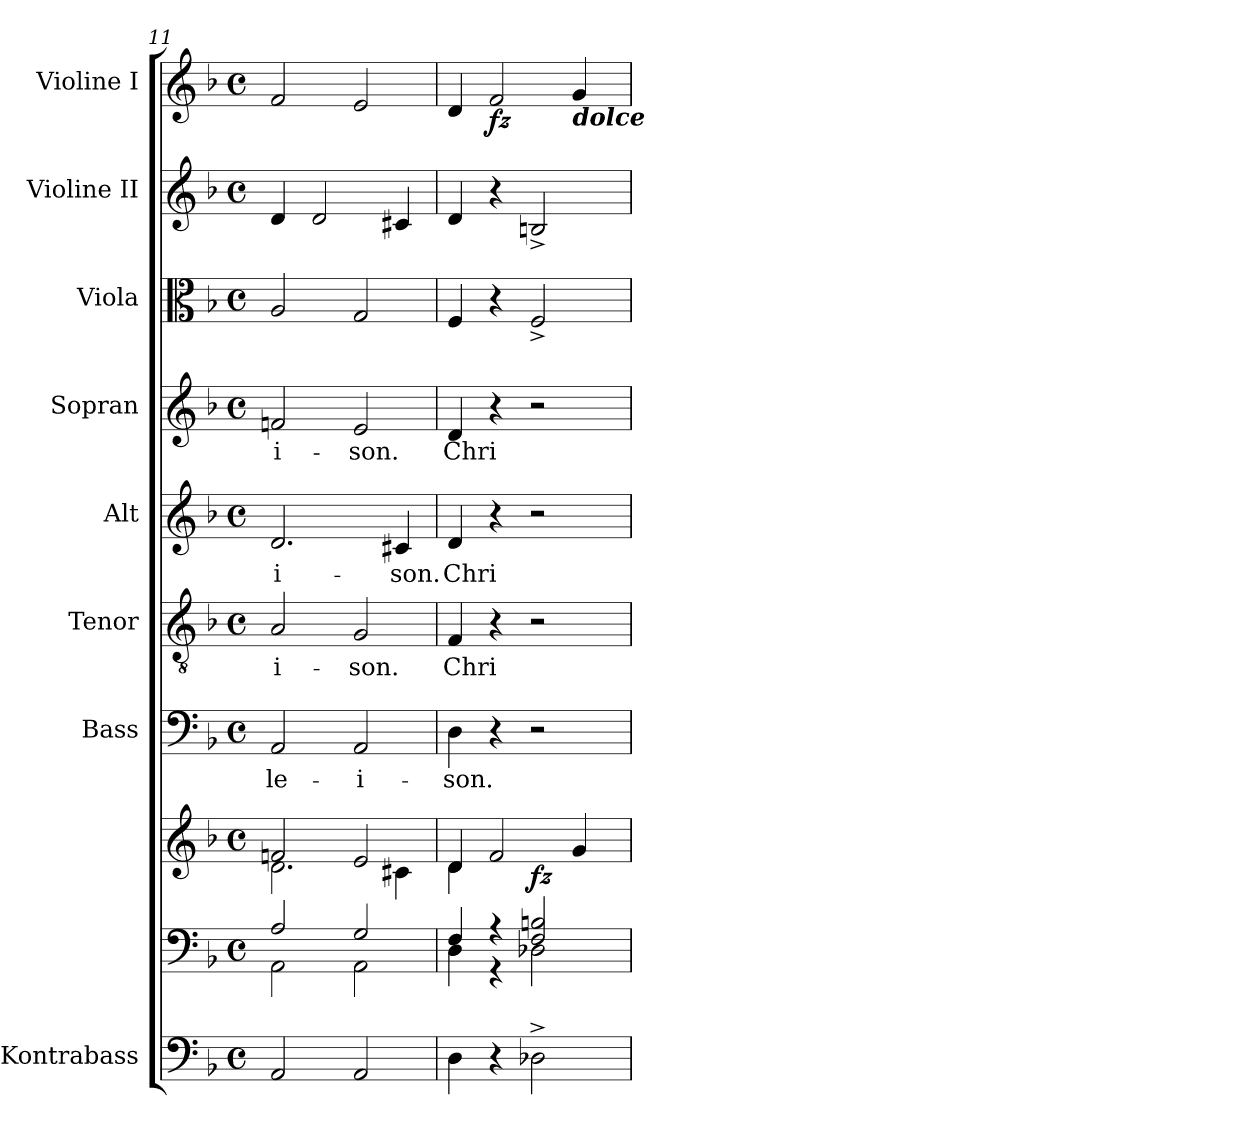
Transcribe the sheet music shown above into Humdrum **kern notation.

**kern	**kern	**kern	**dynam	**kern	**text	**kern	**text	**kern	**text	**kern	**text	**kern	**kern	**kern	**dynam
*part9	*part8	*part8	*part8	*part7	*part7	*part6	*part6	*part5	*part5	*part4	*part4	*part3	*part2	*part1	*part1
*staff10	*staff9	*staff8	*staff8/9	*staff7	*staff7	*staff6	*staff6	*staff5	*staff5	*staff4	*staff4	*staff3	*staff2	*staff1	*staff1
*I"Kontrabass	*	*	*	*I"Bass	*	*I"Tenor	*	*I"Alt	*	*I"Sopran	*	*I"Viola	*I"Violine II	*I"Violine I	*
*I'Kb.	*	*	*	*I'B.	*	*I'T.	*	*I'A.	*	*I'S.	*	*I'Vla.	*I'Vl. II	*I'Vl. I	*
*clefF4	*clefF4	*clefG2	*	*clefF4	*	*clefGv2	*	*clefG2	*	*clefG2	*	*clefC3	*clefG2	*clefG2	*
*ITrd7c12	*	*	*	*	*	*	*	*	*	*	*	*	*	*	*
*k[b-]	*k[b-]	*k[b-]	*	*k[b-]	*	*k[b-]	*	*k[b-]	*	*k[b-]	*	*k[b-]	*k[b-]	*k[b-]	*
*F:	*F:	*F:	*	*F:	*	*F:	*	*F:	*	*F:	*	*F:	*F:	*F:	*
*M4/4	*M4/4	*M4/4	*	*M4/4	*	*M4/4	*	*M4/4	*	*M4/4	*	*M4/4	*M4/4	*M4/4	*
*met(c)	*met(c)	*met(c)	*	*met(c)	*	*met(c)	*	*met(c)	*	*met(c)	*	*met(c)	*met(c)	*met(c)	*
=11	=11	=11	=11	=11	=11	=11	=11	=11	=11	=11	=11	=11	=11	=11	=11
*	*^	*^	*	*	*	*	*	*	*	*	*	*	*	*	*
!	!	!	!	!	!	!	!LO:LY:b	!	!LO:LY:b	!	!LO:LY:b	!	!LO:LY:b	!	!	!	!
2AAA/	2A/	2AA\	2fn/	2.d\	.	2AA/	-le-	2A/	-i-	2.d/	-i-	2fn/	-i-	2A/	4d/	2f/	.
.	.	.	.	.	.	.	.	.	.	.	.	.	.	.	2d/	.	.
!	!	!	!	!	!	!	!LO:LY:b	!	!LO:LY:b	!	!	!	!LO:LY:b	!	!	!	!
2AAA/	2G/	2AA\	2e/	.	.	2AA/	-i-	2G/	-son.	.	.	2e/	-son.	2G/	.	2e/	.
!	!	!	!	!	!	!	!	!	!	!	!LO:LY:b	!	!	!	!	!	!
.	.	.	.	4c#X\	.	.	.	.	.	4c#X/	-son.	.	.	.	4c#X/	.	.
=12	=12	=12	=12	=12	=12	=12	=12	=12	=12	=12	=12	=12	=12	=12	=12	=12	=12
!	!	!	!	!	!	!	!LO:LY:b	!	!LO:LY:b	!	!LO:LY:b	!	!LO:LY:b	!	!	!	!
4DD\	4F/	4D\	4d/	4d\	.	4D\	-son.	4F/	Chri-	4d/	Chri-	4d/	Chri-	4F/	4d/	4d/	.
!	!	!	!	!	!	!	!	!	!	!	!	!	!	!	!	!	!LO:DY:b
4r	4r	4r	2f/	2.ryy	.	4r	.	4r	.	4r	.	4r	.	4r	4r	2f/	fz
!	!	!	!	!	!LO:DY:a=2	!	!	!	!	!	!	!	!	!	!	!	!
2DD-X^>\	2F/ 2Bn/	2D-X\	.	.	fz	2r	.	2r	.	2r	.	2r	.	2F^</	2Bn^</	.	.
!	!	!	!	!	!	!	!	!	!	!	!	!	!	!	!	!LO:TX:b:Bi:t=dolce	!
.	.	.	4g/	.	.	.	.	.	.	.	.	.	.	.	.	4g/	.
*	*v	*v	*	*	*	*	*	*	*	*	*	*	*	*	*	*	*
*	*	*v	*v	*	*	*	*	*	*	*	*	*	*	*	*	*
=	=	=	=	=	=	=	=	=	=	=	=	=	=	=	=
*-	*-	*-	*-	*-	*-	*-	*-	*-	*-	*-	*-	*-	*-	*-	*-
